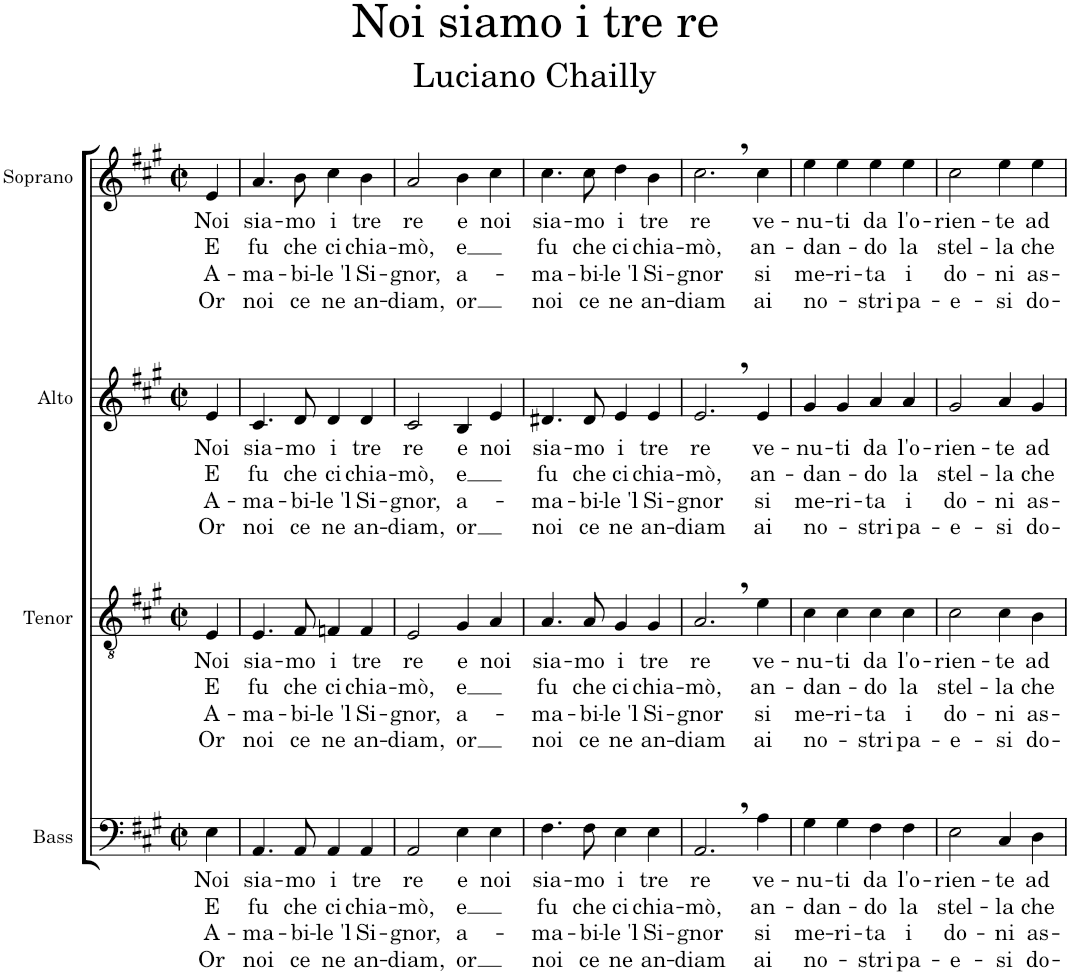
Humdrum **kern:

**kern	**text	**text	**text	**text	**kern	**text	**text	**text	**text	**kern	**text	**text	**text	**text	**kern	**text	**text	**text	**text
*part4	*part4	*part4	*part4	*part4	*part3	*part3	*part3	*part3	*part3	*part2	*part2	*part2	*part2	*part2	*part1	*part1	*part1	*part1	*part1
*staff4	*staff4	*staff4	*staff4	*staff4	*staff3	*staff3	*staff3	*staff3	*staff3	*staff2	*staff2	*staff2	*staff2	*staff2	*staff1	*staff1	*staff1	*staff1	*staff1
*I"Bass	*	*	*	*	*I"Tenor	*	*	*	*	*I"Alto	*	*	*	*	*I"Soprano	*	*	*	*
*I'B.	*	*	*	*	*I'T.	*	*	*	*	*I'A.	*	*	*	*	*I'S.	*	*	*	*
*clefF4	*	*	*	*	*clefGv2	*	*	*	*	*clefG2	*	*	*	*	*clefG2	*	*	*	*
*k[f#c#g#]	*	*	*	*	*k[f#c#g#]	*	*	*	*	*k[f#c#g#]	*	*	*	*	*k[f#c#g#]	*	*	*	*
*M2/2	*	*	*	*	*M2/2	*	*	*	*	*M2/2	*	*	*	*	*M2/2	*	*	*	*
*met(c|)	*	*	*	*	*met(c|)	*	*	*	*	*met(c|)	*	*	*	*	*met(c|)	*	*	*	*
=	=	=	=	=	=	=	=	=	=	=	=	=	=	=	=	=	=	=	=
!	!LO:LY:b	!LO:LY:b	!LO:LY:b	!LO:LY:b	!	!LO:LY:b	!LO:LY:b	!LO:LY:b	!LO:LY:b	!	!LO:LY:b	!LO:LY:b	!LO:LY:b	!LO:LY:b	!	!LO:LY:b	!LO:LY:b	!LO:LY:b	!LO:LY:b
4E\	Noi	E	A-	Or	4E/	Noi	E	A-	Or	4e/	Noi	E	A-	Or	4e/	Noi	E	A-	Or
=1	=1	=1	=1	=1	=1	=1	=1	=1	=1	=1	=1	=1	=1	=1	=1	=1	=1	=1	=1
!	!LO:LY:b	!LO:LY:b	!LO:LY:b	!LO:LY:b	!	!LO:LY:b	!LO:LY:b	!LO:LY:b	!LO:LY:b	!	!LO:LY:b	!LO:LY:b	!LO:LY:b	!LO:LY:b	!	!LO:LY:b	!LO:LY:b	!LO:LY:b	!LO:LY:b
4.AA/	sia-	fu	-ma-	noi	4.E/	sia-	fu	-ma-	noi	4.c#/	sia-	fu	-ma-	noi	4.a/	sia-	fu	-ma-	noi
!	!LO:LY:b	!LO:LY:b	!LO:LY:b	!LO:LY:b	!	!LO:LY:b	!LO:LY:b	!LO:LY:b	!LO:LY:b	!	!LO:LY:b	!LO:LY:b	!LO:LY:b	!LO:LY:b	!	!LO:LY:b	!LO:LY:b	!LO:LY:b	!LO:LY:b
8AA/	-mo	che	-bi-	ce	8F#/	-mo	che	-bi-	ce	8d/	-mo	che	-bi-	ce	8b\	-mo	che	-bi-	ce
!	!LO:LY:b	!LO:LY:b	!LO:LY:b	!LO:LY:b	!	!LO:LY:b	!LO:LY:b	!LO:LY:b	!LO:LY:b	!	!LO:LY:b	!LO:LY:b	!LO:LY:b	!LO:LY:b	!	!LO:LY:b	!LO:LY:b	!LO:LY:b	!LO:LY:b
4AA/	i	ci	-le 'l	ne	4Fn/	i	ci	-le 'l	ne	4d/	i	ci	-le 'l	ne	4cc#\	i	ci	-le 'l	ne
!	!LO:LY:b	!LO:LY:b	!LO:LY:b	!LO:LY:b	!	!LO:LY:b	!LO:LY:b	!LO:LY:b	!LO:LY:b	!	!LO:LY:b	!LO:LY:b	!LO:LY:b	!LO:LY:b	!	!LO:LY:b	!LO:LY:b	!LO:LY:b	!LO:LY:b
4AA/	tre	chia-	Si-	an-	4F/	tre	chia-	Si-	an-	4d/	tre	chia-	Si-	an-	4b\	tre	chia-	Si-	an-
=2	=2	=2	=2	=2	=2	=2	=2	=2	=2	=2	=2	=2	=2	=2	=2	=2	=2	=2	=2
!	!LO:LY:b	!LO:LY:b	!LO:LY:b	!LO:LY:b	!	!LO:LY:b	!LO:LY:b	!LO:LY:b	!LO:LY:b	!	!LO:LY:b	!LO:LY:b	!LO:LY:b	!LO:LY:b	!	!LO:LY:b	!LO:LY:b	!LO:LY:b	!LO:LY:b
2AA/	re	-mò,	-gnor,	-diam,	2E/	re	-mò,	-gnor,	-diam,	2c#/	re	-mò,	-gnor,	-diam,	2a/	re	-mò,	-gnor,	-diam,
!	!LO:LY:b	!LO:LY:b	!LO:LY:b	!LO:LY:b	!	!LO:LY:b	!LO:LY:b	!LO:LY:b	!LO:LY:b	!	!LO:LY:b	!LO:LY:b	!LO:LY:b	!LO:LY:b	!	!LO:LY:b	!LO:LY:b	!LO:LY:b	!LO:LY:b
4E\	e	e	a-	or	4G#/	e	e	a-	or	4B/	e	e	a-	or	4b\	e	e	a-	or
!	!LO:LY:b	!	!	!	!	!LO:LY:b	!	!	!	!	!LO:LY:b	!	!	!	!	!LO:LY:b	!	!	!
4E\	noi	.	.	.	4A/	noi	.	.	.	4e/	noi	.	.	.	4cc#\	noi	.	.	.
=3	=3	=3	=3	=3	=3	=3	=3	=3	=3	=3	=3	=3	=3	=3	=3	=3	=3	=3	=3
!	!LO:LY:b	!LO:LY:b	!LO:LY:b	!LO:LY:b	!	!LO:LY:b	!LO:LY:b	!LO:LY:b	!LO:LY:b	!	!LO:LY:b	!LO:LY:b	!LO:LY:b	!LO:LY:b	!	!LO:LY:b	!LO:LY:b	!LO:LY:b	!LO:LY:b
4.F#\	sia-	fu	-ma-	noi	4.A/	sia-	fu	-ma-	noi	4.d#X/	sia-	fu	-ma-	noi	4.cc#\	sia-	fu	-ma-	noi
!	!LO:LY:b	!LO:LY:b	!LO:LY:b	!LO:LY:b	!	!LO:LY:b	!LO:LY:b	!LO:LY:b	!LO:LY:b	!	!LO:LY:b	!LO:LY:b	!LO:LY:b	!LO:LY:b	!	!LO:LY:b	!LO:LY:b	!LO:LY:b	!LO:LY:b
8F#\	-mo	che	-bi-	ce	8A/	-mo	che	-bi-	ce	8d#/	-mo	che	-bi-	ce	8cc#\	-mo	che	-bi-	ce
!	!LO:LY:b	!LO:LY:b	!LO:LY:b	!LO:LY:b	!	!LO:LY:b	!LO:LY:b	!LO:LY:b	!LO:LY:b	!	!LO:LY:b	!LO:LY:b	!LO:LY:b	!LO:LY:b	!	!LO:LY:b	!LO:LY:b	!LO:LY:b	!LO:LY:b
4E\	i	ci	-le 'l	ne	4G#/	i	ci	-le 'l	ne	4e/	i	ci	-le 'l	ne	4dd\	i	ci	-le 'l	ne
!	!LO:LY:b	!LO:LY:b	!LO:LY:b	!LO:LY:b	!	!LO:LY:b	!LO:LY:b	!LO:LY:b	!LO:LY:b	!	!LO:LY:b	!LO:LY:b	!LO:LY:b	!LO:LY:b	!	!LO:LY:b	!LO:LY:b	!LO:LY:b	!LO:LY:b
4E\	tre	chia-	Si-	an-	4G#/	tre	chia-	Si-	an-	4e/	tre	chia-	Si-	an-	4b\	tre	chia-	Si-	an-
=4	=4	=4	=4	=4	=4	=4	=4	=4	=4	=4	=4	=4	=4	=4	=4	=4	=4	=4	=4
!	!LO:LY:b	!LO:LY:b	!LO:LY:b	!LO:LY:b	!	!LO:LY:b	!LO:LY:b	!LO:LY:b	!LO:LY:b	!	!LO:LY:b	!LO:LY:b	!LO:LY:b	!LO:LY:b	!	!LO:LY:b	!LO:LY:b	!LO:LY:b	!LO:LY:b
2.AA,/	re	-mò,	-gnor	-diam	2.A,/	re	-mò,	-gnor	-diam	2.e,/	re	-mò,	-gnor	-diam	2.cc#,\	re	-mò,	-gnor	-diam
!	!LO:LY:b	!LO:LY:b	!LO:LY:b	!LO:LY:b	!	!LO:LY:b	!LO:LY:b	!LO:LY:b	!LO:LY:b	!	!LO:LY:b	!LO:LY:b	!LO:LY:b	!LO:LY:b	!	!LO:LY:b	!LO:LY:b	!LO:LY:b	!LO:LY:b
4A\	ve-	an-	si	ai	4e\	ve-	an-	si	ai	4e/	ve-	an-	si	ai	4cc#\	ve-	an-	si	ai
=5	=5	=5	=5	=5	=5	=5	=5	=5	=5	=5	=5	=5	=5	=5	=5	=5	=5	=5	=5
!	!LO:LY:b	!LO:LY:b	!LO:LY:b	!LO:LY:b	!	!LO:LY:b	!LO:LY:b	!LO:LY:b	!LO:LY:b	!	!LO:LY:b	!LO:LY:b	!LO:LY:b	!LO:LY:b	!	!LO:LY:b	!LO:LY:b	!LO:LY:b	!LO:LY:b
4G#\	-nu-	-dan-	me-	no-	4c#\	-nu-	-dan-	me-	no-	4g#/	-nu-	-dan-	me-	no-	4ee\	-nu-	-dan-	me-	no-
!	!LO:LY:b	!	!LO:LY:b	!	!	!LO:LY:b	!	!LO:LY:b	!	!	!LO:LY:b	!	!LO:LY:b	!	!	!LO:LY:b	!	!LO:LY:b	!
4G#\	-ti	.	-ri-	.	4c#\	-ti	.	-ri-	.	4g#/	-ti	.	-ri-	.	4ee\	-ti	.	-ri-	.
!	!LO:LY:b	!LO:LY:b	!LO:LY:b	!LO:LY:b	!	!LO:LY:b	!LO:LY:b	!LO:LY:b	!LO:LY:b	!	!LO:LY:b	!LO:LY:b	!LO:LY:b	!LO:LY:b	!	!LO:LY:b	!LO:LY:b	!LO:LY:b	!LO:LY:b
4F#\	da	-do	-ta	-stri	4c#\	da	-do	-ta	-stri	4a/	da	-do	-ta	-stri	4ee\	da	-do	-ta	-stri
!	!LO:LY:b	!LO:LY:b	!LO:LY:b	!LO:LY:b	!	!LO:LY:b	!LO:LY:b	!LO:LY:b	!LO:LY:b	!	!LO:LY:b	!LO:LY:b	!LO:LY:b	!LO:LY:b	!	!LO:LY:b	!LO:LY:b	!LO:LY:b	!LO:LY:b
4F#\	l'o-	la	i	pa-	4c#\	l'o-	la	i	pa-	4a/	l'o-	la	i	pa-	4ee\	l'o-	la	i	pa-
=7	=7	=7	=7	=7	=7	=7	=7	=7	=7	=7	=7	=7	=7	=7	=7	=7	=7	=7	=7
!	!LO:LY:b	!LO:LY:b	!LO:LY:b	!LO:LY:b	!	!LO:LY:b	!LO:LY:b	!LO:LY:b	!LO:LY:b	!	!LO:LY:b	!LO:LY:b	!LO:LY:b	!LO:LY:b	!	!LO:LY:b	!LO:LY:b	!LO:LY:b	!LO:LY:b
2E\	-rien-	stel-	do-	-e-	2c#\	-rien-	stel-	do-	-e-	2g#/	-rien-	stel-	do-	-e-	2cc#\	-rien-	stel-	do-	-e-
!	!LO:LY:b	!LO:LY:b	!LO:LY:b	!LO:LY:b	!	!LO:LY:b	!LO:LY:b	!LO:LY:b	!LO:LY:b	!	!LO:LY:b	!LO:LY:b	!LO:LY:b	!LO:LY:b	!	!LO:LY:b	!LO:LY:b	!LO:LY:b	!LO:LY:b
4C#/	-te	-la	-ni	-si	4c#\	-te	-la	-ni	-si	4a/	-te	-la	-ni	-si	4ee\	-te	-la	-ni	-si
!	!LO:LY:b	!LO:LY:b	!LO:LY:b	!LO:LY:b	!	!LO:LY:b	!LO:LY:b	!LO:LY:b	!LO:LY:b	!	!LO:LY:b	!LO:LY:b	!LO:LY:b	!LO:LY:b	!	!LO:LY:b	!LO:LY:b	!LO:LY:b	!LO:LY:b
4D\	ad	che	as-	do-	4B\	ad	che	as-	do-	4g#/	ad	che	as-	do-	4ee\	ad	che	as-	do-
=	=	=	=	=	=	=	=	=	=	=	=	=	=	=	=	=	=	=	=
*-	*-	*-	*-	*-	*-	*-	*-	*-	*-	*-	*-	*-	*-	*-	*-	*-	*-	*-	*-
